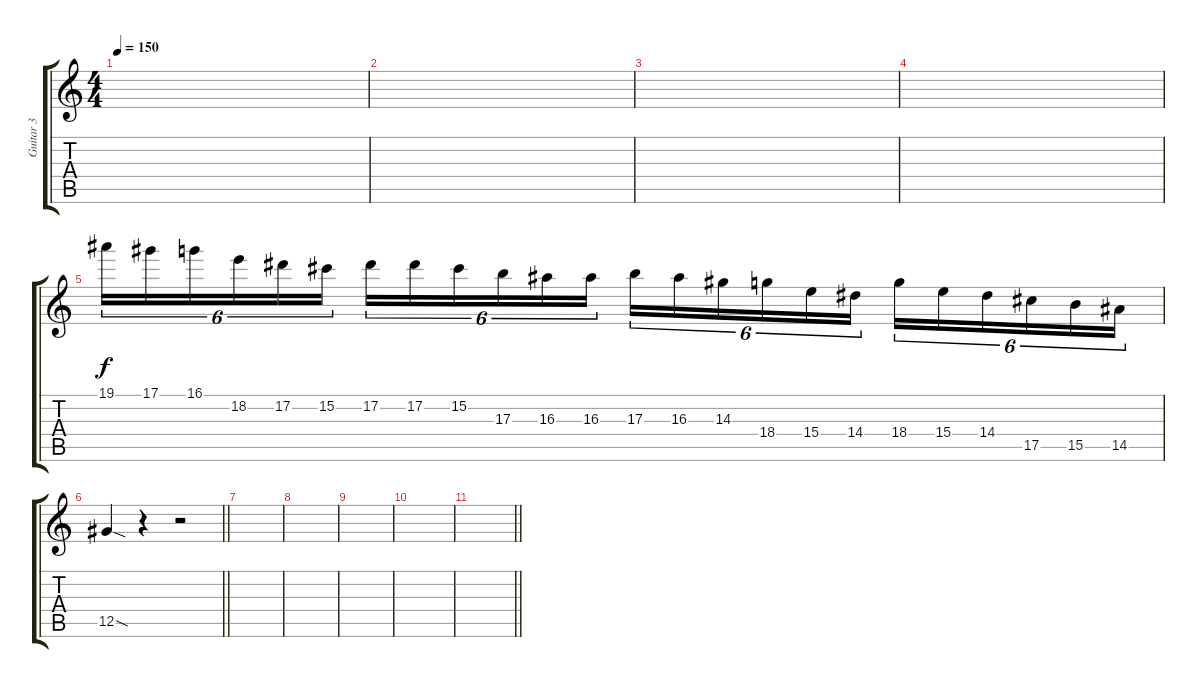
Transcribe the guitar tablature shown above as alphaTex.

\track ("Guitar 3" "Guitar 3") {instrument distortionguitar}
\staff {score tabs}
\tuning (Eb4 Bb3 Gb3 Db3 Ab2 Eb2) {hide}
\ts (4 4)
\tempo 150
\clef g2
\ks c
|
|
|
|
19.1.16{tu (6 4)} 17.1.16{tu (6 4)} 16.1.16{tu (6 4)} 18.2.16{tu (6 4)} 17.2.16{tu (6 4)} 15.2.16{tu (6 4)} 17.2.16{tu (6 4)} 17.2.16{tu (6 4)} 15.2.16{tu (6 4)} 17.3.16{tu (6 4)} 16.3.16{tu (6 4)} 16.3.16{tu (6 4)} 17.3.16{tu (6 4)} 16.3.16{tu (6 4)} 14.3.16{tu (6 4)} 18.4.16{tu (6 4)} 15.4.16{tu (6 4)} 14.4.16{tu (6 4)} 18.4.16{tu (6 4)} 15.4.16{tu (6 4)} 14.4.16{tu (6 4)} 17.5.16{tu (6 4)} 15.5.16{tu (6 4)} 14.5.16{tu (6 4)} |
\barLineRight lightlight
12.5{sod}.4 r.4 r.2 |
|
|
|
|
\barLineRight lightlight
